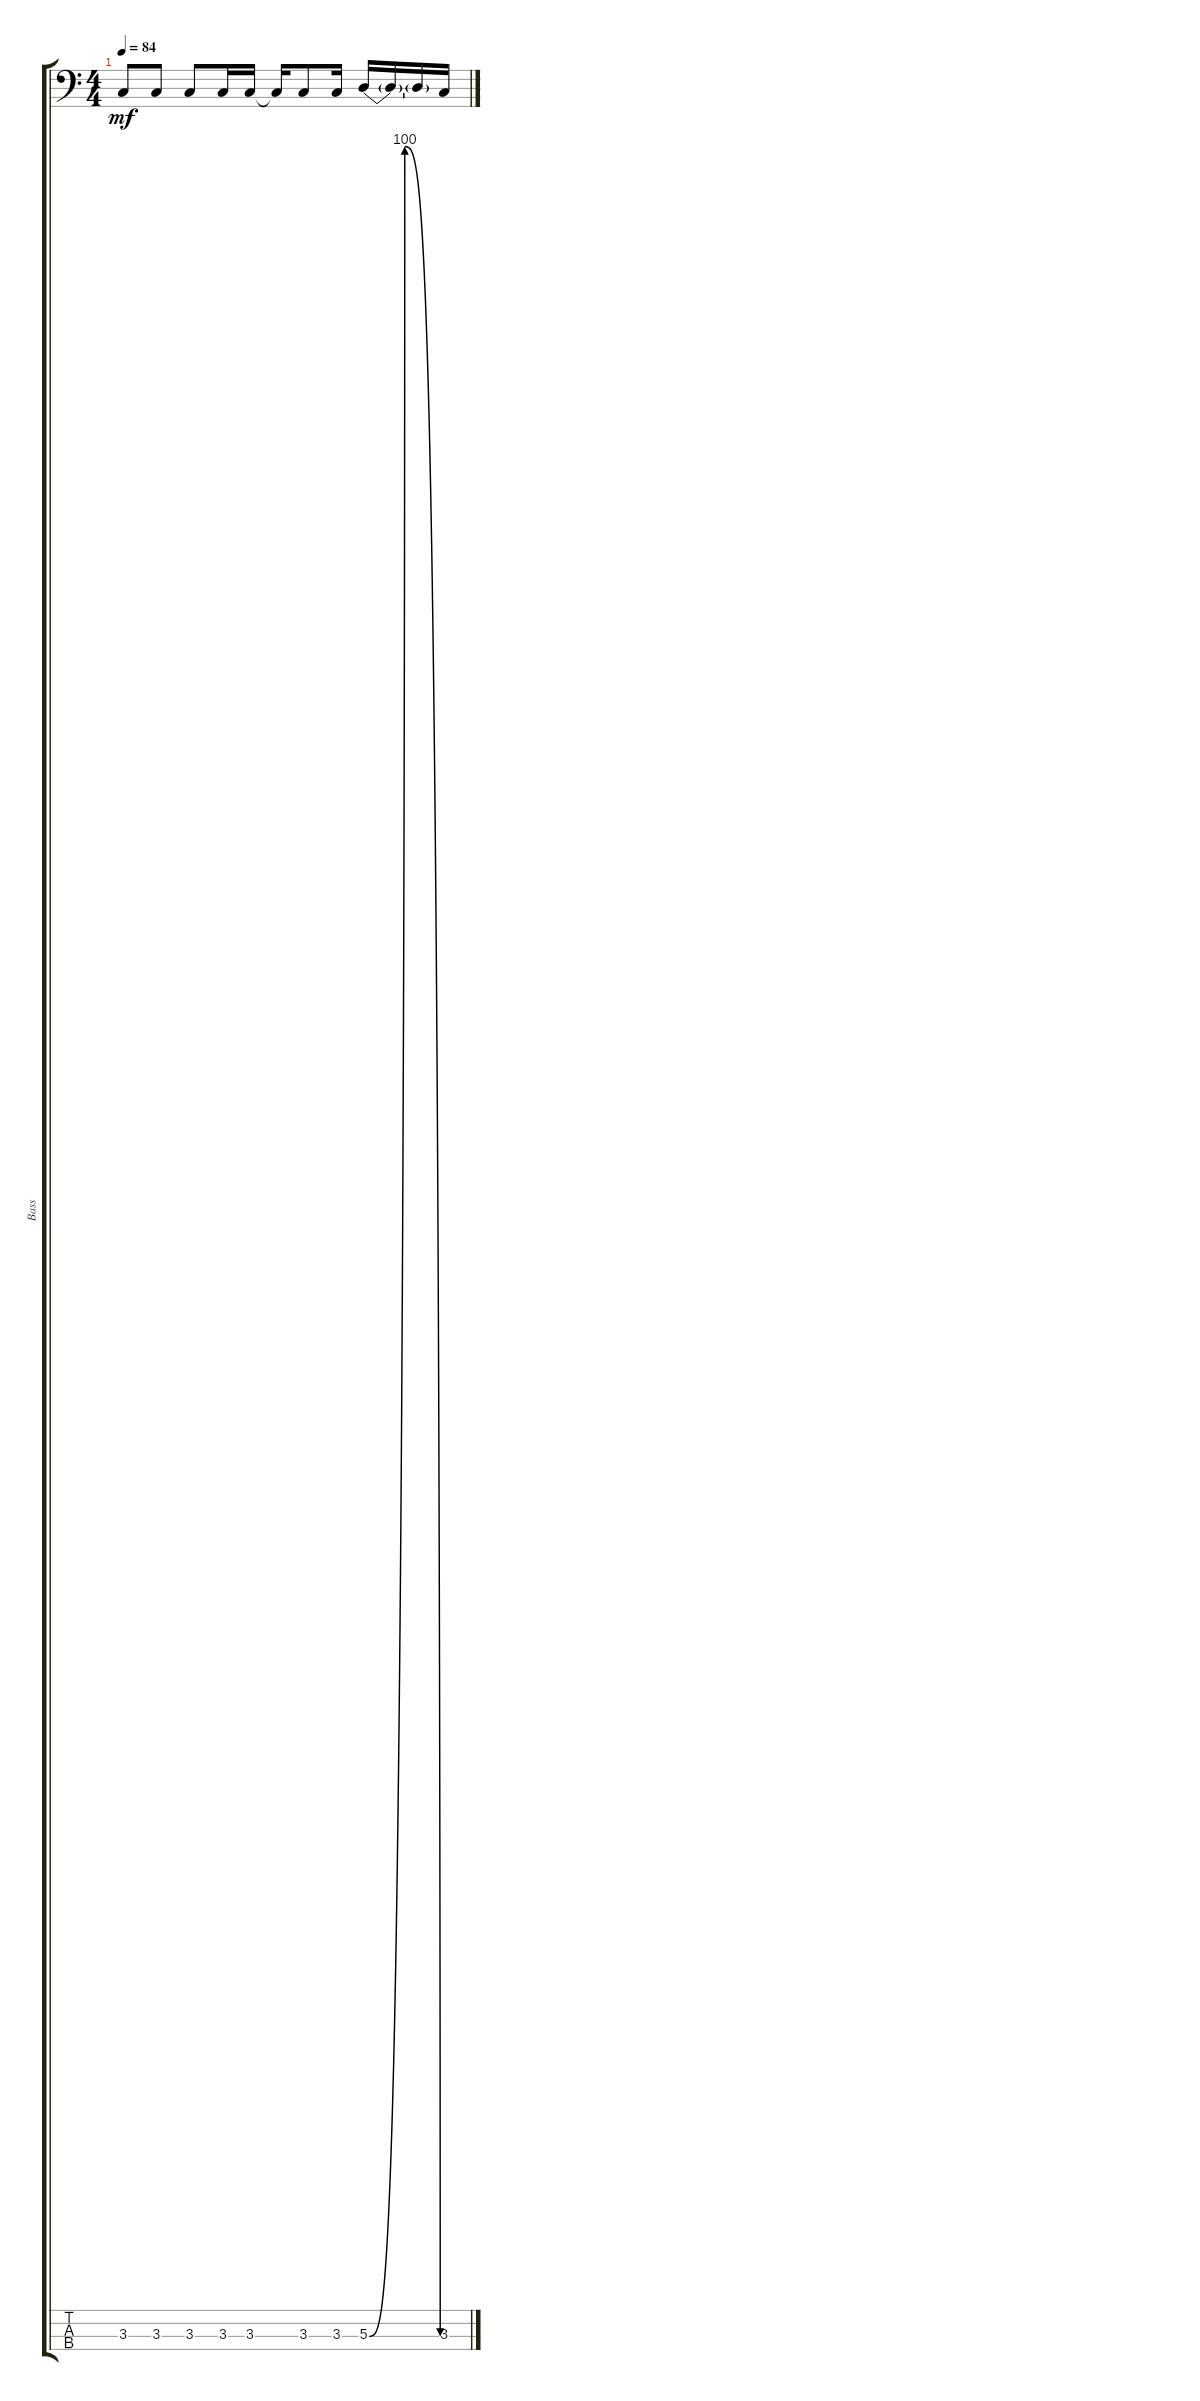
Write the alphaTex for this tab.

\track ("Bass" "Bass") {instrument electricbassfinger}
\staff {score tabs}
\tuning (G2 D2 A1 E1) {hide}
\ts (4 4)
\tempo 84
\clef f4
\ks c
3.3.8{dy mf} 3.3.8 3.3.8 3.3.16 3.3.16 3.3{t}.16 3.3.8 3.3.16 5.3{be (bendrelease 0 0 150 400 150 400 300 0)}.16 5.3{t}.16 5.3{t}.16 3.3.16
